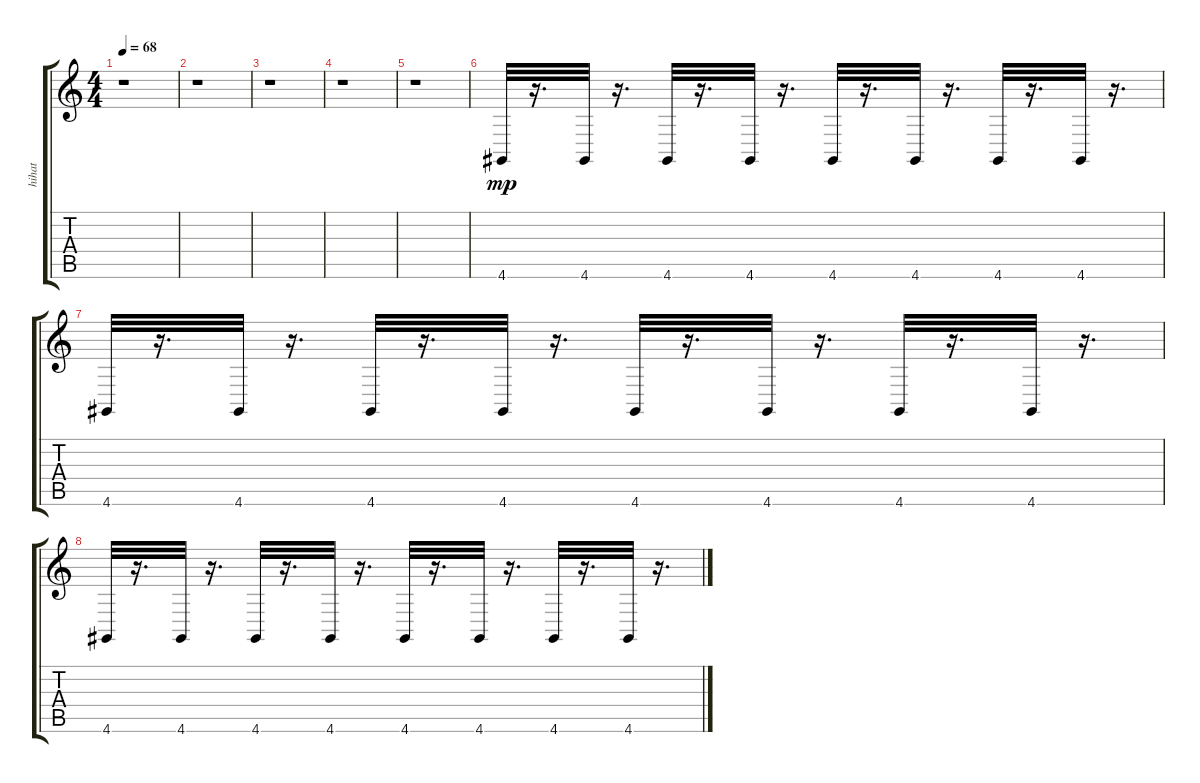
\track ("hihat" "hihat") {instrument percussiveorgan}
\staff {score tabs}
\tuning (E4 B3 G3 D3 A2 E2) {hide}
\ts (4 4)
\tempo 68
\clef g2
\ks c
r.1{dy mp instrument percussiveorgan} |
r.1 |
r.1 |
r.1 |
r.1 |
4.6.32 r.16{d} 4.6.32 r.16{d} 4.6.32 r.16{d} 4.6.32 r.16{d} 4.6.32 r.16{d} 4.6.32 r.16{d} 4.6.32 r.16{d} 4.6.32 r.16{d} |
4.6.32 r.16{d} 4.6.32 r.16{d} 4.6.32 r.16{d} 4.6.32 r.16{d} 4.6.32 r.16{d} 4.6.32 r.16{d} 4.6.32 r.16{d} 4.6.32 r.16{d} |
4.6.32 r.16{d} 4.6.32 r.16{d} 4.6.32 r.16{d} 4.6.32 r.16{d} 4.6.32 r.16{d} 4.6.32 r.16{d} 4.6.32 r.16{d} 4.6.32 r.16{d}
